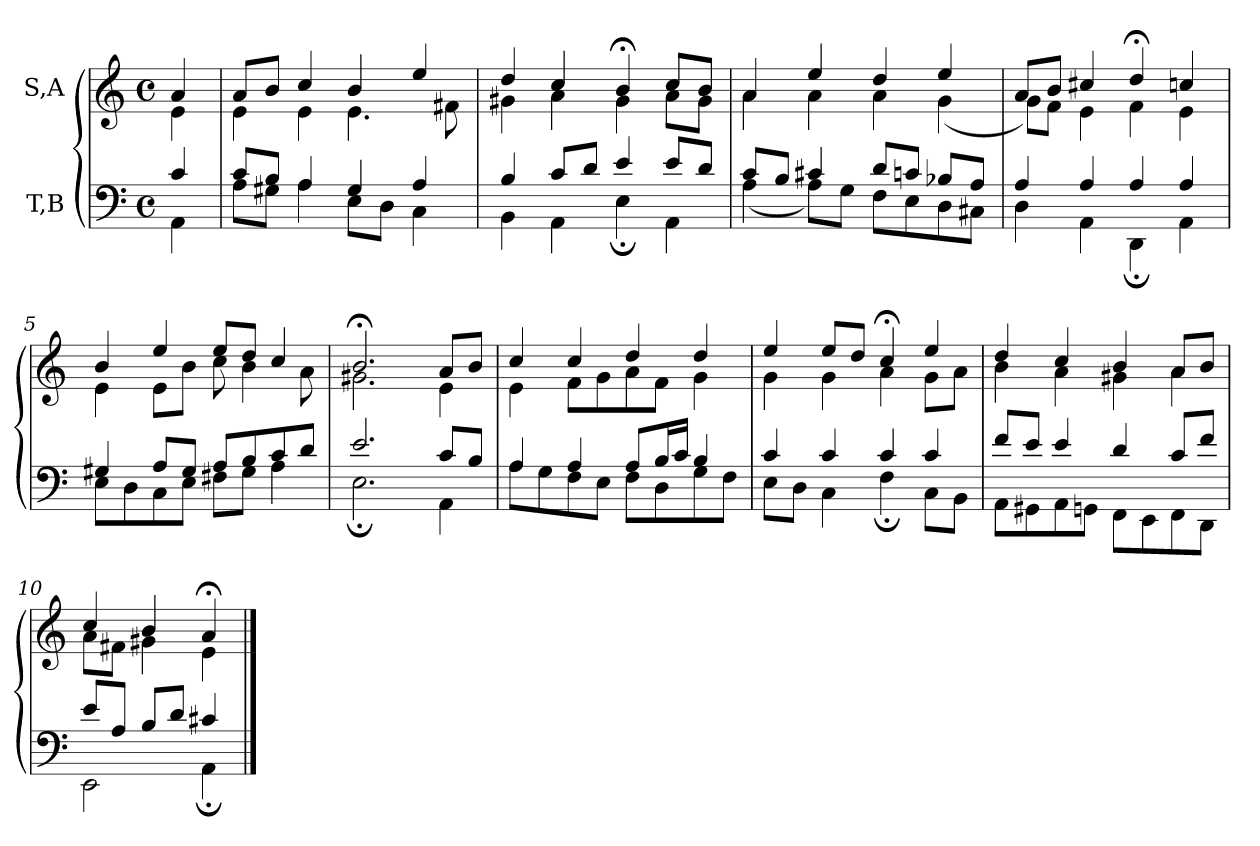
**kern	**kern
*part2	*part1
*staff2	*staff1
*I"T,B	*I"S,A
*clefF4	*clefG2
*k[]	*k[]
*M4/4	*M4/4
*met(c)	*met(c)
=	=
*^	*^
4c	4AA	4a	4e
=1	=1	=1	=1
8cL	8AL	8aL	4e
8BJ	8G#XJ	8bJ	.
4A	4A	4cc	4e
4G#	8EL	4b	4.e
.	8DJ	.	.
4A	4C	4ee	.
.	.	.	8f#X
=2	=2	=2	=2
4B	4BB	4dd	4g#X
8cL	4AA	4cc	4a
8dJ	.	.	.
4e	4E;	4b;<	4g#
8eL	4AA	8ccL	8aL
8dJ	.	8bJ	8g#J
=3	=3	=3	=3
8cL	(<4A	4a	4a
8BJ	.	.	.
4c#X	8AL)	4ee	4a
.	8GJ	.	.
8dL	8FL	4dd	4a
8cnJ	8E	.	.
8B-XL	8D	4ee	(<4g
8AJ	8C#XJ	.	.
=4	=4	=4	=4
4A	4D	8aL	8gL)
.	.	8bJ	8fJ
4A	4AA	4cc#X	4e
4A	4DD;	4dd;<	4f
4A	4AA	4ccn	4e
=5	=5	=5	=5
4G#X	8EL	4b	4e
.	8D	.	.
8AL	8C	4ee	8eL
8G#J	8EJ	.	8bJ
8AL	8F#XL	8eeL	8cc
8B	8G#J	8ddJ	4b
8c	4A	4cc	.
8dJ	.	.	8a
=6	=6	=6	=6
2.e	2.E;	2.b;<	2.g#X
8cL	4AA	8aL	4e
8BJ	.	8bJ	.
=7	=7	=7	=7
4A	8AL	4cc	4e
.	8G	.	.
4A	8F	4cc	8fL
.	8EJ	.	8g
8AL	8FL	4dd	8a
16BL	8D	.	8fJ
16cJJ	.	.	.
4B	8G	4dd	4g
.	8FJ	.	.
=8	=8	=8	=8
4c	8EL	4ee	4g
.	8DJ	.	.
4c	4C	8eeL	4g
.	.	8ddJ	.
4c	4F;	4cc;<	4a
4c	8CL	4ee	8gL
.	8BBJ	.	8aJ
=9	=9	=9	=9
8fL	8AAL	4dd	4b
8eJ	8GG#X	.	.
4e	8AA	4cc	4a
.	8GGnJ	.	.
4d	8FFL	4b	4g#X
.	8EE	.	.
8cL	8FF	8aL	4a
8fJ	8DDJ	8bJ	.
=10	=10	=10	=10
8eL	2EE	4cc	8aL
8AJ	.	.	8f#XJ
8BL	.	4b	4g#X
8dJ	.	.	.
4c#X	4AA;	4a;<	4e
*v	*v	*	*
*	*v	*v
==	==
*-	*-
